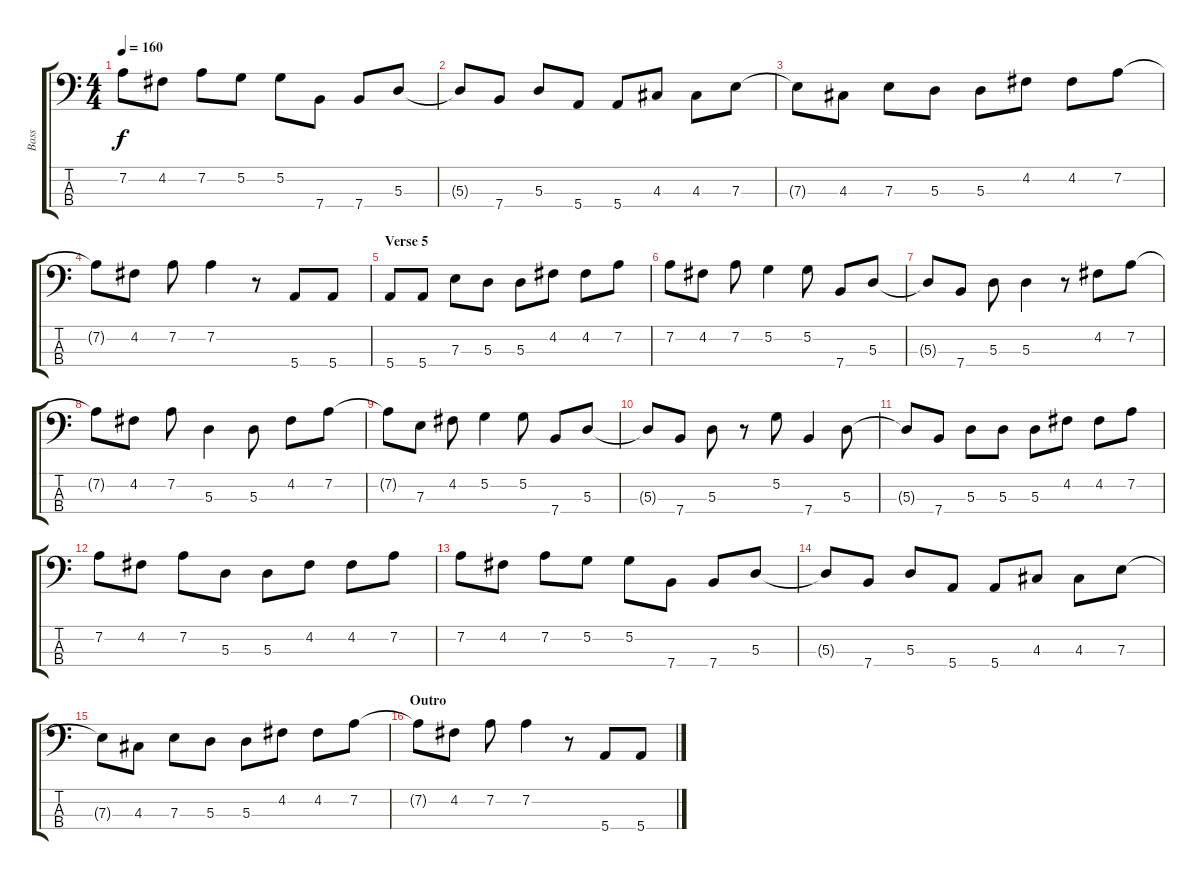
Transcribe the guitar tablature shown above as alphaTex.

\track ("Bass" "Bass") {instrument electricbasspick}
\staff {score tabs}
\tuning (G2 D2 A1 E1) {hide}
\ts (4 4)
\tempo 160
\clef f4
\ks c
7.2.8{dy f} 4.2.8 7.2.8 5.2.8 5.2.8 7.4.8 7.4.8 5.3.8 |
5.3{t}.8 7.4.8 5.3.8 5.4.8 5.4.8 4.3.8 4.3.8 7.3.8 |
7.3{t}.8 4.3.8 7.3.8 5.3.8 5.3.8 4.2.8 4.2.8 7.2.8 |
7.2{t}.8 4.2.8 7.2.8 7.2.4 r.8 5.4.8 5.4.8 |
\section ("" "Verse 5")
5.4.8 5.4.8 7.3.8 5.3.8 5.3.8 4.2.8 4.2.8 7.2.8 |
7.2.8 4.2.8 7.2.8 5.2.4 5.2.8 7.4.8 5.3.8 |
5.3{t}.8 7.4.8 5.3.8 5.3.4 r.8 4.2.8 7.2.8 |
7.2{t}.8 4.2.8 7.2.8 5.3.4 5.3.8 4.2.8 7.2.8 |
7.2{t}.8 7.3.8 4.2.8 5.2.4 5.2.8 7.4.8 5.3.8 |
5.3{t}.8 7.4.8 5.3.8 r.8 5.2.8 7.4.4 5.3.8 |
5.3{t}.8 7.4.8 5.3.8 5.3.8 5.3.8 4.2.8 4.2.8 7.2.8 |
7.2.8 4.2.8 7.2.8 5.3.8 5.3.8 4.2.8 4.2.8 7.2.8 |
7.2.8 4.2.8 7.2.8 5.2.8 5.2.8 7.4.8 7.4.8 5.3.8 |
5.3{t}.8 7.4.8 5.3.8 5.4.8 5.4.8 4.3.8 4.3.8 7.3.8 |
7.3{t}.8 4.3.8 7.3.8 5.3.8 5.3.8 4.2.8 4.2.8 7.2.8 |
\section ("" "Outro")
7.2{t}.8 4.2.8 7.2.8 7.2.4 r.8 5.4.8 5.4.8
